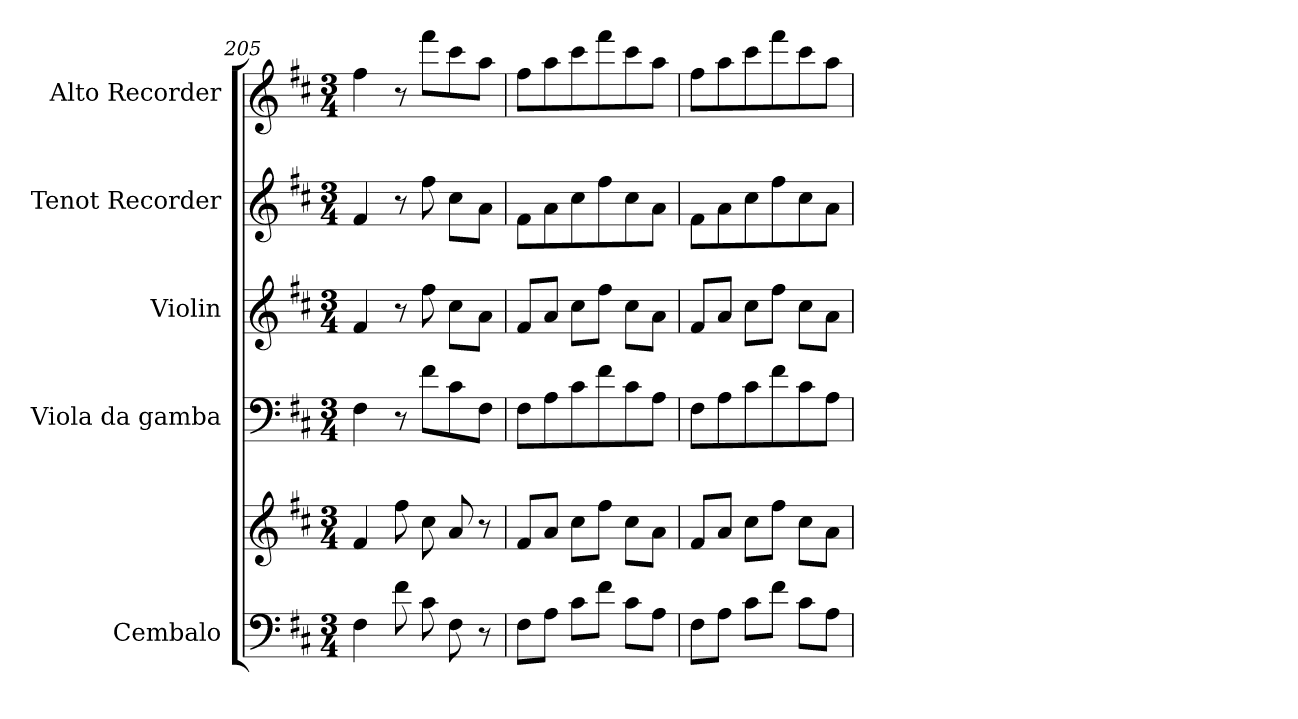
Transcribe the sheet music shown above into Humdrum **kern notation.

**kern	**kern	**kern	**kern	**kern	**kern
*part5	*part5	*part4	*part3	*part2	*part1
*staff6	*staff5	*staff4	*staff3	*staff2	*staff1
*I"Cembalo	*	*I"Viola da gamba	*I"Violin	*I"Tenot Recorder	*I"Alto Recorder
*	*	*I'Vla. d. g.	*I'Vln.	*I'T. Rec.	*I'A. Rec
*clefF4	*clefG2	*clefF4	*clefG2	*clefG2	*clefG2
*k[f#c#]	*k[f#c#]	*k[f#c#]	*k[f#c#]	*k[f#c#]	*k[f#c#]
*M3/4	*M3/4	*M3/4	*M3/4	*M3/4	*M3/4
=205	=205	=205	=205	=205	=205
4F#\	4f#/	4F#\	4f#/	4f#/	4ff#\
8f#\	8ff#\	8r	8r	8r	8r
8c#\	8cc#\	8f#\L	8ff#\	8ff#\	8fff#\L
8F#\	8a/	8c#\	8cc#\L	8cc#\L	8ccc#\
8r	8r	8F#\J	8a\J	8a\J	8aa\J
=206	=206	=206	=206	=206	=206
8F#\L	8f#/L	8F#\L	8f#/L	8f#\L	8ff#\L
8A\J	8a/J	8A\	8a/J	8a\	8aa\
8c#\L	8cc#\L	8c#\	8cc#\L	8cc#\	8ccc#\
8f#\J	8ff#\J	8f#\	8ff#\J	8ff#\	8fff#\
8c#\L	8cc#\L	8c#\	8cc#\L	8cc#\	8ccc#\
8A\J	8a\J	8A\J	8a\J	8a\J	8aa\J
=207	=207	=207	=207	=207	=207
8F#\L	8f#/L	8F#\L	8f#/L	8f#\L	8ff#\L
8A\J	8a/J	8A\	8a/J	8a\	8aa\
8c#\L	8cc#\L	8c#\	8cc#\L	8cc#\	8ccc#\
8f#\J	8ff#\J	8f#\	8ff#\J	8ff#\	8fff#\
8c#\L	8cc#\L	8c#\	8cc#\L	8cc#\	8ccc#\
8A\J	8a\J	8A\J	8a\J	8a\J	8aa\J
=	=	=	=	=	=
*-	*-	*-	*-	*-	*-
